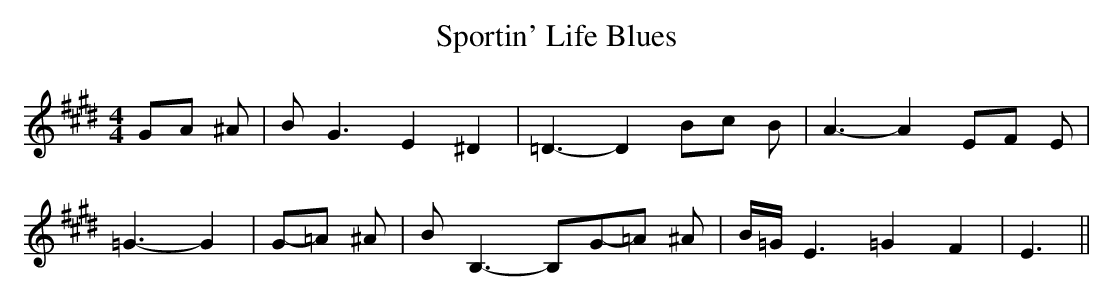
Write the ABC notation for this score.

X:1
T:Sportin' Life Blues
M:4/4
L:1/8
K:E
 GA ^A| B G3 E2 ^D2| =D3- D2 Bc B| A3- A2 EF E| =G3- G2|G-=A ^A| B B,3- B,G-=A ^A|\
 B/2=G/2 E3 =G2 F2| E3||
